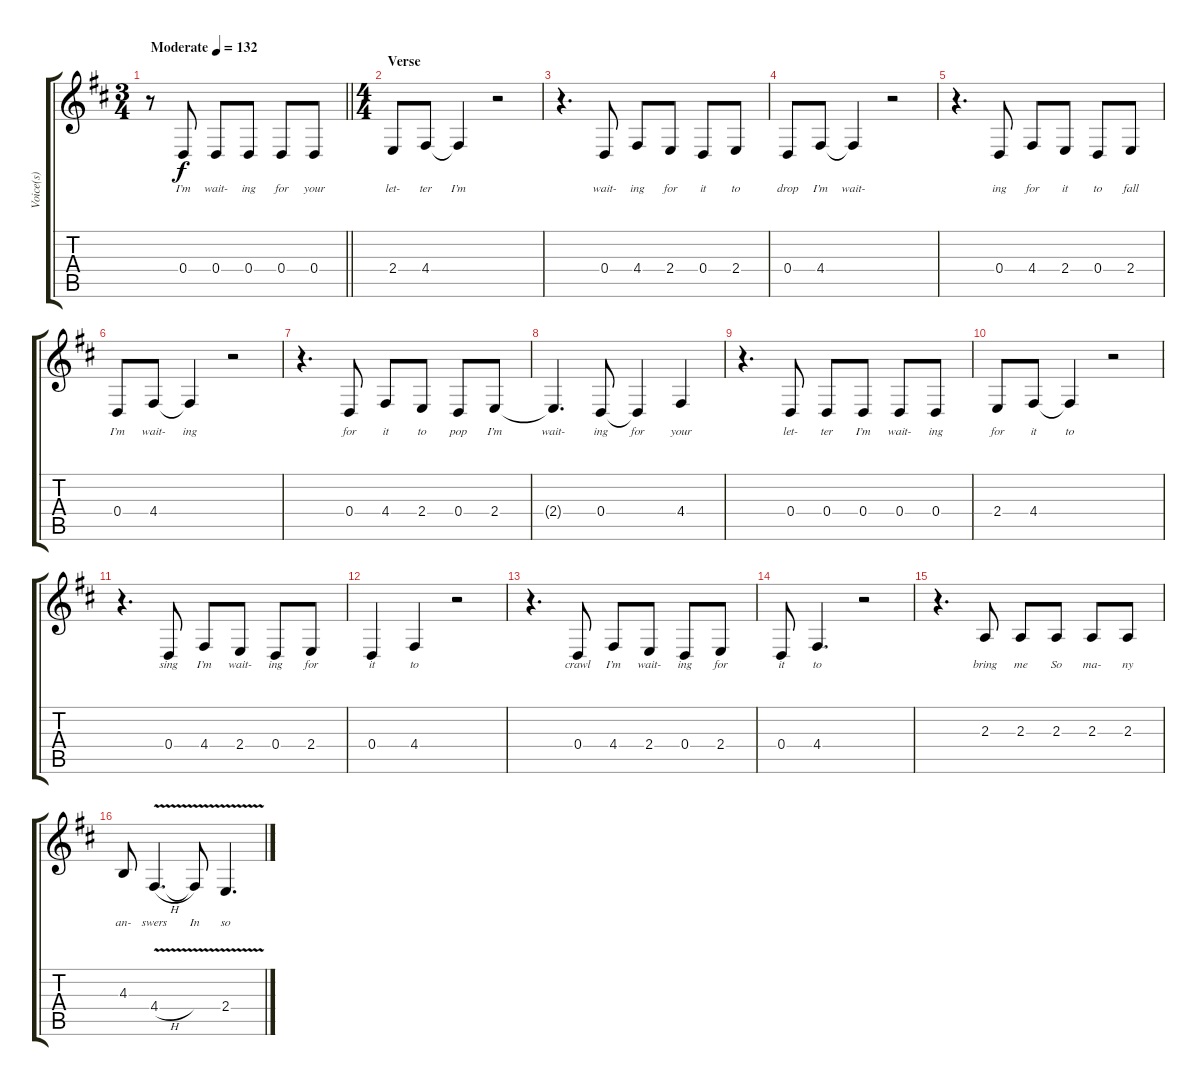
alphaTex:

\track ("Voice(s)" "Voice(s)") {instrument oboe}
\staff {score tabs}
\tuning (E4 B3 G3 D3 A2 E2) {hide}
\ts (3 4)
\tempo (132 "Moderate")
\clef g2
\barLineRight lightlight
\ks d
r.8{dy f instrument oboe} 0.4.8{lyrics (0 "I’m") lyrics (1 "") lyrics (2 "") lyrics (3 "") lyrics (4 "")} 0.4.8{lyrics (0 "wait-") lyrics (1 "") lyrics (2 "") lyrics (3 "") lyrics (4 "")} 0.4.8{lyrics (0 "ing") lyrics (1 "") lyrics (2 "") lyrics (3 "") lyrics (4 "")} 0.4.8{lyrics (0 "for") lyrics (1 "") lyrics (2 "") lyrics (3 "") lyrics (4 "")} 0.4.8{lyrics (0 "your") lyrics (1 "") lyrics (2 "") lyrics (3 "") lyrics (4 "")} |
\ts (4 4)
\section ("" "Verse")
2.4.8{lyrics (0 "let-") lyrics (1 "") lyrics (2 "") lyrics (3 "") lyrics (4 "")} 4.4.8{lyrics (0 "ter") lyrics (1 "") lyrics (2 "") lyrics (3 "") lyrics (4 "")} 4.4{t}.4{lyrics (0 "I’m") lyrics (1 "") lyrics (2 "") lyrics (3 "") lyrics (4 "")} r.2 |
r.4{d} 0.4.8{lyrics (0 "wait-") lyrics (1 "") lyrics (2 "") lyrics (3 "") lyrics (4 "")} 4.4.8{lyrics (0 "ing") lyrics (1 "") lyrics (2 "") lyrics (3 "") lyrics (4 "")} 2.4.8{lyrics (0 "for") lyrics (1 "") lyrics (2 "") lyrics (3 "") lyrics (4 "")} 0.4.8{lyrics (0 "it") lyrics (1 "") lyrics (2 "") lyrics (3 "") lyrics (4 "")} 2.4.8{lyrics (0 "to") lyrics (1 "") lyrics (2 "") lyrics (3 "") lyrics (4 "")} |
0.4.8{lyrics (0 "drop") lyrics (1 "") lyrics (2 "") lyrics (3 "") lyrics (4 "")} 4.4.8{lyrics (0 "I’m") lyrics (1 "") lyrics (2 "") lyrics (3 "") lyrics (4 "")} 4.4{t}.4{lyrics (0 "wait-") lyrics (1 "") lyrics (2 "") lyrics (3 "") lyrics (4 "")} r.2 |
r.4{d} 0.4.8{lyrics (0 "ing") lyrics (1 "") lyrics (2 "") lyrics (3 "") lyrics (4 "")} 4.4.8{lyrics (0 "for") lyrics (1 "") lyrics (2 "") lyrics (3 "") lyrics (4 "")} 2.4.8{lyrics (0 "it") lyrics (1 "") lyrics (2 "") lyrics (3 "") lyrics (4 "")} 0.4.8{lyrics (0 "to") lyrics (1 "") lyrics (2 "") lyrics (3 "") lyrics (4 "")} 2.4.8{lyrics (0 "fall") lyrics (1 "") lyrics (2 "") lyrics (3 "") lyrics (4 "")} |
0.4.8{lyrics (0 "I’m") lyrics (1 "") lyrics (2 "") lyrics (3 "") lyrics (4 "")} 4.4.8{lyrics (0 "wait-") lyrics (1 "") lyrics (2 "") lyrics (3 "") lyrics (4 "")} 4.4{t}.4{lyrics (0 "ing") lyrics (1 "") lyrics (2 "") lyrics (3 "") lyrics (4 "")} r.2 |
r.4{d} 0.4.8{lyrics (0 "for") lyrics (1 "") lyrics (2 "") lyrics (3 "") lyrics (4 "")} 4.4.8{lyrics (0 "it") lyrics (1 "") lyrics (2 "") lyrics (3 "") lyrics (4 "")} 2.4.8{lyrics (0 "to") lyrics (1 "") lyrics (2 "") lyrics (3 "") lyrics (4 "")} 0.4.8{lyrics (0 "pop") lyrics (1 "") lyrics (2 "") lyrics (3 "") lyrics (4 "")} 2.4.8{lyrics (0 "I’m") lyrics (1 "") lyrics (2 "") lyrics (3 "") lyrics (4 "")} |
2.4{t}.4{d lyrics (0 "wait-") lyrics (1 "") lyrics (2 "") lyrics (3 "") lyrics (4 "")} 0.4.8{lyrics (0 "ing") lyrics (1 "") lyrics (2 "") lyrics (3 "") lyrics (4 "")} 0.4{t}.4{lyrics (0 "for") lyrics (1 "") lyrics (2 "") lyrics (3 "") lyrics (4 "")} 4.4.4{lyrics (0 "your") lyrics (1 "") lyrics (2 "") lyrics (3 "") lyrics (4 "")} |
r.4{d} 0.4.8{lyrics (0 "let-") lyrics (1 "") lyrics (2 "") lyrics (3 "") lyrics (4 "")} 0.4.8{lyrics (0 "ter") lyrics (1 "") lyrics (2 "") lyrics (3 "") lyrics (4 "")} 0.4.8{lyrics (0 "I’m") lyrics (1 "") lyrics (2 "") lyrics (3 "") lyrics (4 "")} 0.4.8{lyrics (0 "wait-") lyrics (1 "") lyrics (2 "") lyrics (3 "") lyrics (4 "")} 0.4.8{lyrics (0 "ing") lyrics (1 "") lyrics (2 "") lyrics (3 "") lyrics (4 "")} |
2.4.8{lyrics (0 "for") lyrics (1 "") lyrics (2 "") lyrics (3 "") lyrics (4 "")} 4.4.8{lyrics (0 "it") lyrics (1 "") lyrics (2 "") lyrics (3 "") lyrics (4 "")} 4.4{t}.4{lyrics (0 "to") lyrics (1 "") lyrics (2 "") lyrics (3 "") lyrics (4 "")} r.2 |
r.4{d} 0.4.8{lyrics (0 "sing") lyrics (1 "") lyrics (2 "") lyrics (3 "") lyrics (4 "")} 4.4.8{lyrics (0 "I’m") lyrics (1 "") lyrics (2 "") lyrics (3 "") lyrics (4 "")} 2.4.8{lyrics (0 "wait-") lyrics (1 "") lyrics (2 "") lyrics (3 "") lyrics (4 "")} 0.4.8{lyrics (0 "ing") lyrics (1 "") lyrics (2 "") lyrics (3 "") lyrics (4 "")} 2.4.8{lyrics (0 "for") lyrics (1 "") lyrics (2 "") lyrics (3 "") lyrics (4 "")} |
0.4.4{lyrics (0 "it") lyrics (1 "") lyrics (2 "") lyrics (3 "") lyrics (4 "")} 4.4.4{lyrics (0 "to") lyrics (1 "") lyrics (2 "") lyrics (3 "") lyrics (4 "")} r.2 |
r.4{d} 0.4.8{lyrics (0 "crawl") lyrics (1 "") lyrics (2 "") lyrics (3 "") lyrics (4 "")} 4.4.8{lyrics (0 "I’m") lyrics (1 "") lyrics (2 "") lyrics (3 "") lyrics (4 "")} 2.4.8{lyrics (0 "wait-") lyrics (1 "") lyrics (2 "") lyrics (3 "") lyrics (4 "")} 0.4.8{lyrics (0 "ing") lyrics (1 "") lyrics (2 "") lyrics (3 "") lyrics (4 "")} 2.4.8{lyrics (0 "for") lyrics (1 "") lyrics (2 "") lyrics (3 "") lyrics (4 "")} |
0.4.8{lyrics (0 "it") lyrics (1 "") lyrics (2 "") lyrics (3 "") lyrics (4 "")} 4.4.4{d lyrics (0 "to") lyrics (1 "") lyrics (2 "") lyrics (3 "") lyrics (4 "")} r.2 |
r.4{d} 2.3.8{lyrics (0 "bring") lyrics (1 "") lyrics (2 "") lyrics (3 "") lyrics (4 "")} 2.3.8{lyrics (0 "me") lyrics (1 "") lyrics (2 "") lyrics (3 "") lyrics (4 "")} 2.3.8{lyrics (0 "So") lyrics (1 "") lyrics (2 "") lyrics (3 "") lyrics (4 "")} 2.3.8{lyrics (0 "ma-") lyrics (1 "") lyrics (2 "") lyrics (3 "") lyrics (4 "")} 2.3.8{lyrics (0 "ny") lyrics (1 "") lyrics (2 "") lyrics (3 "") lyrics (4 "")} |
4.3.8{lyrics (0 "an-") lyrics (1 "") lyrics (2 "") lyrics (3 "") lyrics (4 "")} 4.4{v h}.4{d lyrics (0 "swers") lyrics (1 "") lyrics (2 "") lyrics (3 "") lyrics (4 "")} 4.4{t}.8{lyrics (0 "In") lyrics (1 "") lyrics (2 "") lyrics (3 "") lyrics (4 "")} 2.4{v}.4{d lyrics (0 "so") lyrics (1 "") lyrics (2 "") lyrics (3 "") lyrics (4 "")}
